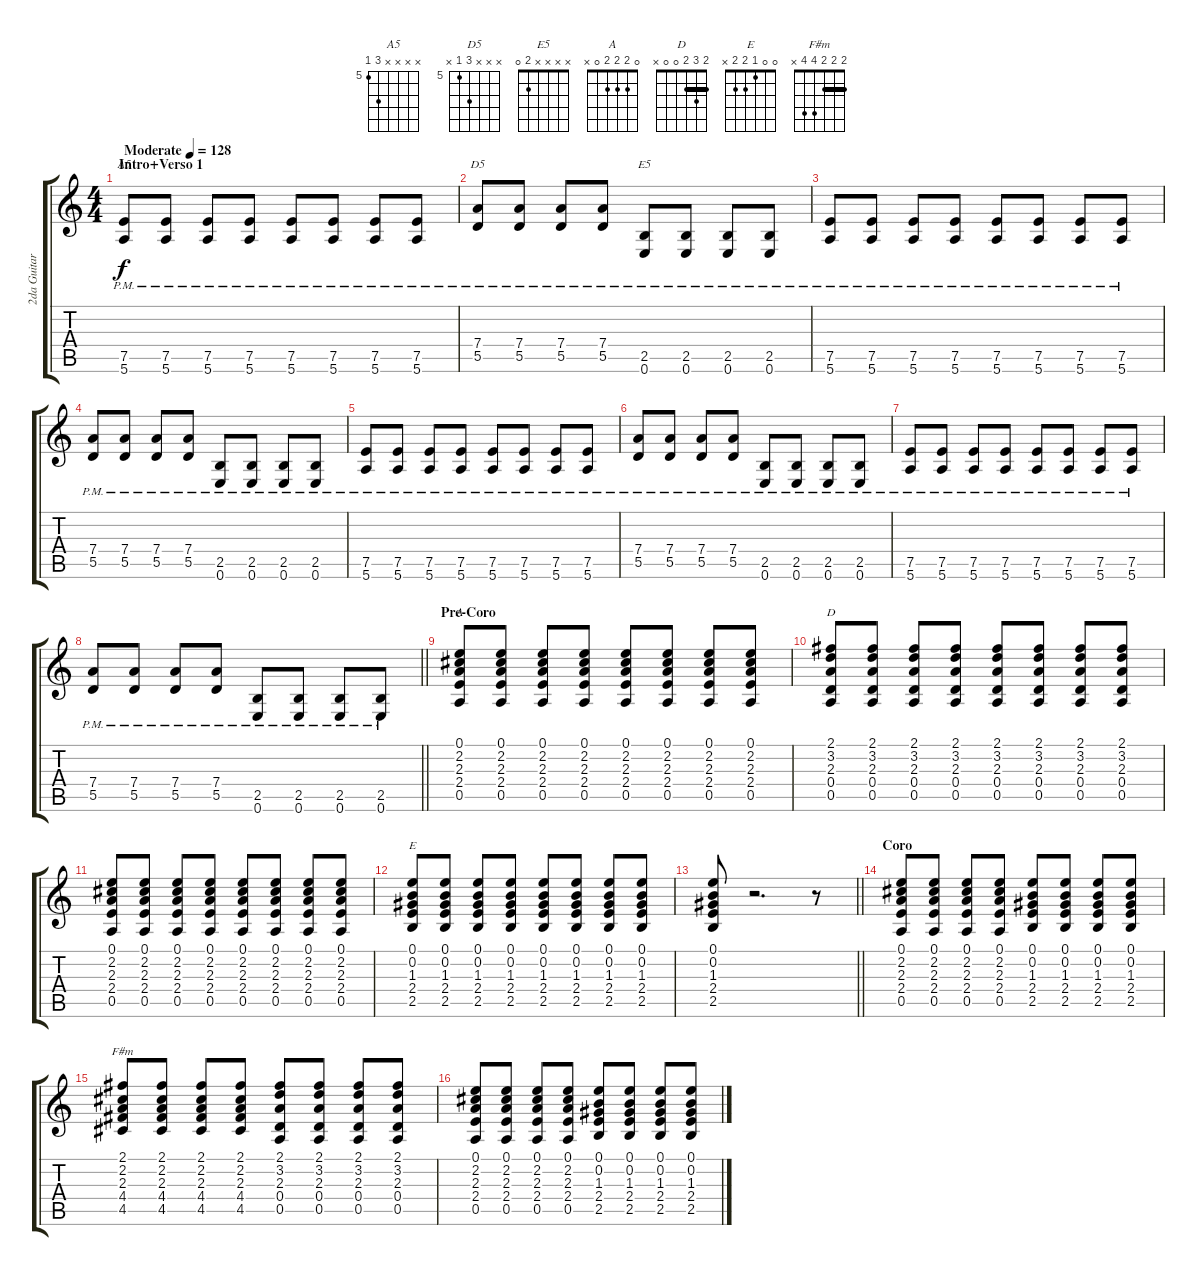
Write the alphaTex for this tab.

\track ("2da Guitarra" "2da Guitar") {instrument overdrivenguitar}
\staff {score tabs}
\tuning (E4 B3 G3 D3 A2 E2) {hide}
\chord ("A5" x x x x 7 5) {firstfret 5}
\chord ("D5" x x x 7 5 x) {firstfret 5}
\chord ("E5" x x x x 2 0)
\chord ("A" 0 2 2 2 0 x)
\chord ("D" 2 3 2 0 0 x) {barre 2}
\chord ("E" 0 0 1 2 2 x)
\chord ("F#m" 2 2 2 4 4 x) {barre 2}
\ts (4 4)
\section ("" "Intro+Verso 1")
\tempo (128 "Moderate")
\clef g2
\ks c
(7.5{pm} 5.6{pm}).8{ch "A5" dy f instrument overdrivenguitar} (7.5{pm} 5.6{pm}).8 (7.5{pm} 5.6{pm}).8 (7.5{pm} 5.6{pm}).8 (7.5{pm} 5.6{pm}).8 (7.5{pm} 5.6{pm}).8 (7.5{pm} 5.6{pm}).8 (7.5{pm} 5.6{pm}).8 |
(7.4{pm} 5.5{pm}).8{ch "D5"} (7.4{pm} 5.5{pm}).8 (7.4{pm} 5.5{pm}).8 (7.4{pm} 5.5{pm}).8 (2.5{pm} 0.6{pm}).8{ch "E5"} (2.5{pm} 0.6{pm}).8 (2.5{pm} 0.6{pm}).8 (2.5{pm} 0.6{pm}).8 |
(7.5{pm} 5.6{pm}).8 (7.5{pm} 5.6{pm}).8 (7.5{pm} 5.6{pm}).8 (7.5{pm} 5.6{pm}).8 (7.5{pm} 5.6{pm}).8 (7.5{pm} 5.6{pm}).8 (7.5{pm} 5.6{pm}).8 (7.5{pm} 5.6{pm}).8 |
(7.4{pm} 5.5{pm}).8 (7.4{pm} 5.5{pm}).8 (7.4{pm} 5.5{pm}).8 (7.4{pm} 5.5{pm}).8 (2.5{pm} 0.6{pm}).8 (2.5{pm} 0.6{pm}).8 (2.5{pm} 0.6{pm}).8 (2.5{pm} 0.6{pm}).8 |
(7.5{pm} 5.6{pm}).8 (7.5{pm} 5.6{pm}).8 (7.5{pm} 5.6{pm}).8 (7.5{pm} 5.6{pm}).8 (7.5{pm} 5.6{pm}).8 (7.5{pm} 5.6{pm}).8 (7.5{pm} 5.6{pm}).8 (7.5{pm} 5.6{pm}).8 |
(7.4{pm} 5.5{pm}).8 (7.4{pm} 5.5{pm}).8 (7.4{pm} 5.5{pm}).8 (7.4{pm} 5.5{pm}).8 (2.5{pm} 0.6{pm}).8 (2.5{pm} 0.6{pm}).8 (2.5{pm} 0.6{pm}).8 (2.5{pm} 0.6{pm}).8 |
(7.5{pm} 5.6{pm}).8 (7.5{pm} 5.6{pm}).8 (7.5{pm} 5.6{pm}).8 (7.5{pm} 5.6{pm}).8 (7.5{pm} 5.6{pm}).8 (7.5{pm} 5.6{pm}).8 (7.5{pm} 5.6{pm}).8 (7.5{pm} 5.6{pm}).8 |
\barLineRight lightlight
(7.4{pm} 5.5{pm}).8 (7.4{pm} 5.5{pm}).8 (7.4{pm} 5.5{pm}).8 (7.4{pm} 5.5{pm}).8 (2.5{pm} 0.6{pm}).8 (2.5{pm} 0.6{pm}).8 (2.5{pm} 0.6{pm}).8 (2.5{pm} 0.6{pm}).8 |
\section ("" "Pre-Coro")
(0.1 2.2 2.3 2.4 0.5).8{ch "A"} (0.1 2.2 2.3 2.4 0.5).8 (0.1 2.2 2.3 2.4 0.5).8 (0.1 2.2 2.3 2.4 0.5).8 (0.1 2.2 2.3 2.4 0.5).8 (0.1 2.2 2.3 2.4 0.5).8 (0.1 2.2 2.3 2.4 0.5).8 (0.1 2.2 2.3 2.4 0.5).8 |
(2.1 3.2 2.3 0.4 0.5).8{ch "D"} (2.1 3.2 2.3 0.4 0.5).8 (2.1 3.2 2.3 0.4 0.5).8 (2.1 3.2 2.3 0.4 0.5).8 (2.1 3.2 2.3 0.4 0.5).8 (2.1 3.2 2.3 0.4 0.5).8 (2.1 3.2 2.3 0.4 0.5).8 (2.1 3.2 2.3 0.4 0.5).8 |
(0.1 2.2 2.3 2.4 0.5).8 (0.1 2.2 2.3 2.4 0.5).8 (0.1 2.2 2.3 2.4 0.5).8 (0.1 2.2 2.3 2.4 0.5).8 (0.1 2.2 2.3 2.4 0.5).8 (0.1 2.2 2.3 2.4 0.5).8 (0.1 2.2 2.3 2.4 0.5).8 (0.1 2.2 2.3 2.4 0.5).8 |
(0.1 0.2 1.3 2.4 2.5).8{ch "E"} (0.1 0.2 1.3 2.4 2.5).8 (0.1 0.2 1.3 2.4 2.5).8 (0.1 0.2 1.3 2.4 2.5).8 (0.1 0.2 1.3 2.4 2.5).8 (0.1 0.2 1.3 2.4 2.5).8 (0.1 0.2 1.3 2.4 2.5).8 (0.1 0.2 1.3 2.4 2.5).8 |
\barLineRight lightlight
(0.1 0.2 1.3 2.4 2.5).8 r.2{d} r.8 |
\section ("" "Coro")
(0.1 2.2 2.3 2.4 0.5).8 (0.1 2.2 2.3 2.4 0.5).8 (0.1 2.2 2.3 2.4 0.5).8 (0.1 2.2 2.3 2.4 0.5).8 (0.1 0.2 1.3 2.4 2.5).8 (0.1 0.2 1.3 2.4 2.5).8 (0.1 0.2 1.3 2.4 2.5).8 (0.1 0.2 1.3 2.4 2.5).8 |
(2.1 2.2 2.3 4.4 4.5).8{ch "F#m"} (2.1 2.2 2.3 4.4 4.5).8 (2.1 2.2 2.3 4.4 4.5).8 (2.1 2.2 2.3 4.4 4.5).8 (2.1 3.2 2.3 0.4 0.5).8 (2.1 3.2 2.3 0.4 0.5).8 (2.1 3.2 2.3 0.4 0.5).8 (2.1 3.2 2.3 0.4 0.5).8 |
(0.1 2.2 2.3 2.4 0.5).8 (0.1 2.2 2.3 2.4 0.5).8 (0.1 2.2 2.3 2.4 0.5).8 (0.1 2.2 2.3 2.4 0.5).8 (0.1 0.2 1.3 2.4 2.5).8 (0.1 0.2 1.3 2.4 2.5).8 (0.1 0.2 1.3 2.4 2.5).8 (0.1 0.2 1.3 2.4 2.5).8
